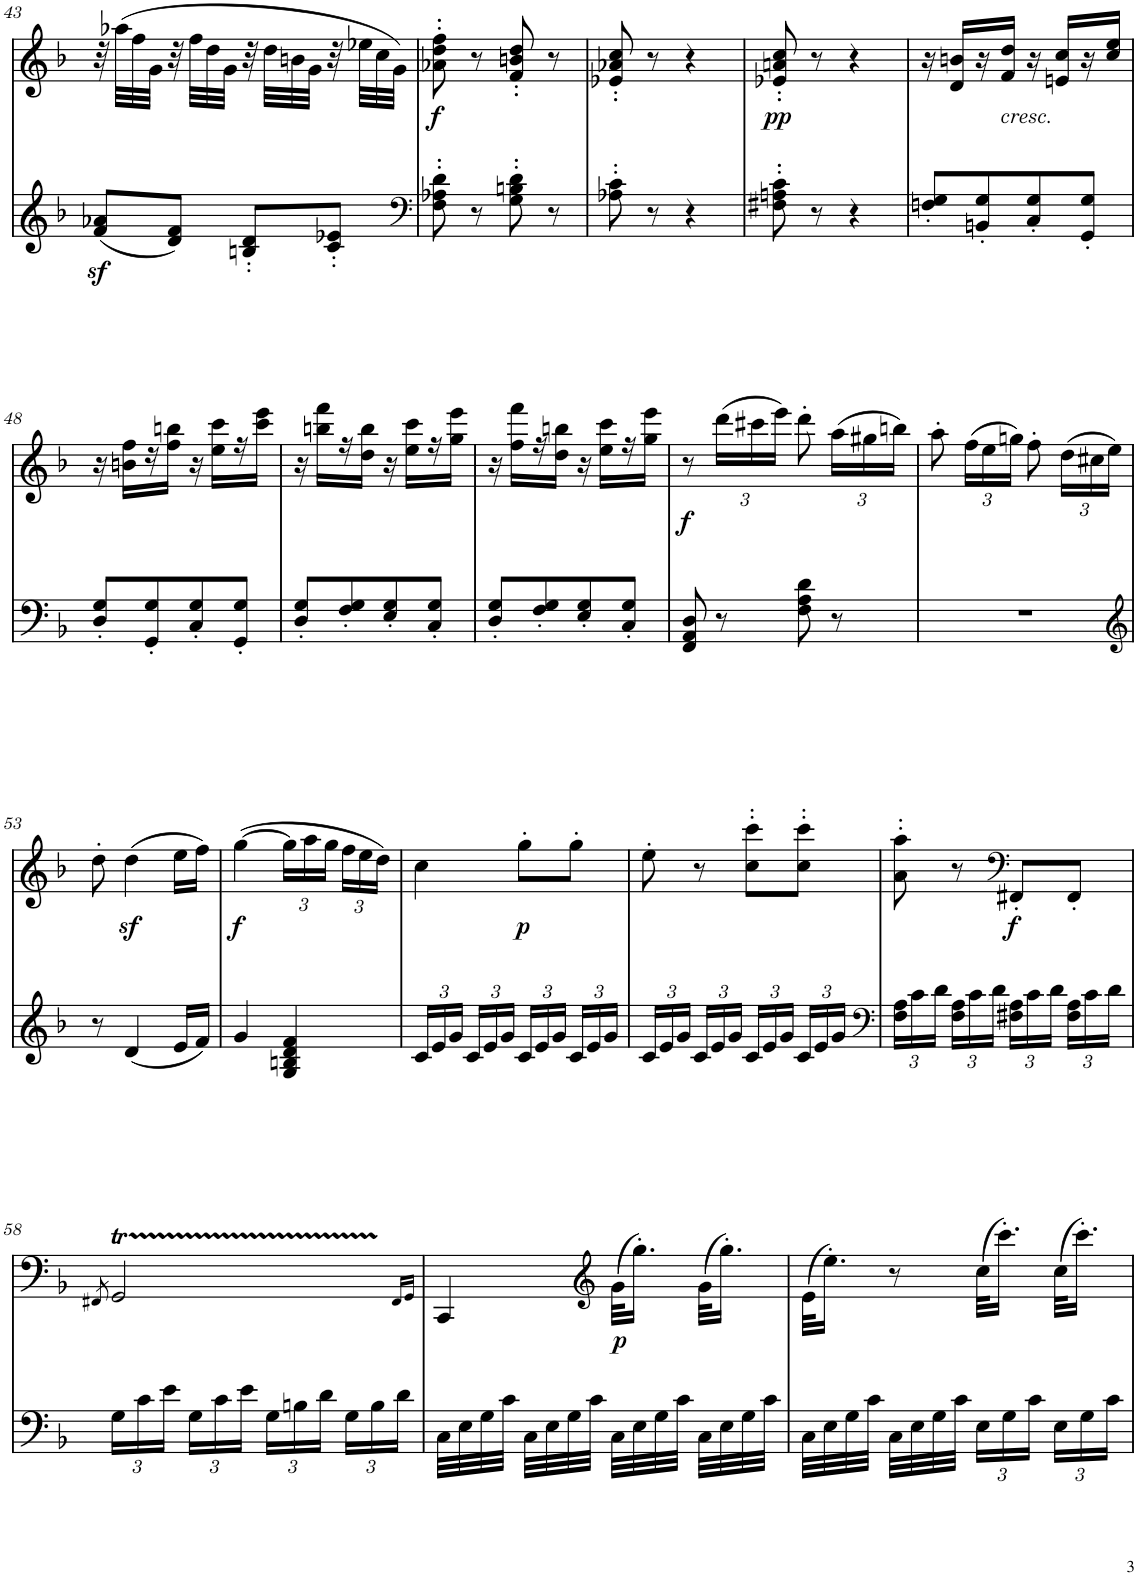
**kern	**kern	**dynam
*part2	*part1	*part1
*staff2	*staff1	*staff1
*I"piano	*I"piano	*
*I'Pno	*I'Pno	*
!!LO:PB:g=z
*clefG2	*clefG2	*
*k[b-]	*k[b-]	*
*F:	*F:	*
*M2/4	*M2/4	*
=43	=43	=43
(8f/z< 8a-X/z<L	32r	.
.	(32aa-X\LLL	.
.	32ff\	.
.	32g\JJJ	.
8d/ 8f/J)	32r	.
.	32ff\LLL	.
.	32dd\	.
.	32g\JJJ	.
8Bn/' 8d/'L	32r	.
.	32dd\LLL	.
.	32bn\	.
.	32g\JJJ	.
8c/' 8e-X/'J	32r	.
.	32ee-X\LLL	.
.	32cc\	.
.	32g\JJJ)	.
=44	=44	=44
*clefF4	*	*
!	!	!LO:DY:b
8F\' 8A-X\' 8d\'	8a-X\' 8dd\' 8ff\'	f
8r	8r	.
8G\' 8Bn\' 8d\'	8f/' 8bn/' 8dd/'	.
8r	8r	.
=45	=45	=45
8A-X\' 8c\'	8e-X/' 8a-X/' 8cc/'	.
8r	8r	.
4r	4r	.
=46	=46	=46
!	!	!LO:DY:b
8F#X\' 8An\' 8c\'	8e-X/' 8an/' 8cc/'	pp
8r	8r	.
4r	4r	.
=47	=47	=47
8Fn/'< 8G/'<L	16r	.
.	16d/ 16bn/LL	.
8BBn/'< 8G/'<	16r	.
!	!LO:TX:b:i:t=cresc.	!
.	16f/ 16dd/JJ	.
8C/'< 8G/'<	16r	.
.	16en/ 16cc/LL	.
8GG/'< 8G/'<J	16r	.
.	16cc/ 16ee/JJ	.
!!LO:LB:g=z
=48	=48	=48
8D/'< 8G/'<L	16r	.
.	16bn\ 16ff\LL	.
8GG/'< 8G/'<	16r	.
.	16ff\ 16bbn\JJ	.
8C/'< 8G/'<	16r	.
.	16ee\ 16ccc\LL	.
8GG/'< 8G/'<J	16r	.
.	16ccc\ 16eee\JJ	.
=49	=49	=49
8D/'< 8G/'<L	16r	.
.	16bbn\ 16fff\LL	.
8F/'< 8G/'<	16r	.
.	16dd\ 16bb\JJ	.
8E/'< 8G/'<	16r	.
.	16ee\ 16ccc\LL	.
8C/'< 8G/'<J	16r	.
.	16gg\ 16eee\JJ	.
=50	=50	=50
8D/' 8G/'L	16r	.
.	16ff\ 16fff\LL	.
8F/' 8G/'	16r	.
.	16dd\ 16bbn\JJ	.
8E/' 8G/'	16r	.
.	16ee\ 16ccc\LL	.
8C/' 8G/'J	16r	.
.	16gg\ 16eee\JJ	.
=51	=51	=51
!	!	!LO:DY:b
8FF/ 8AA/ 8D/	8r	f
*	*Xbrackettup	*
8r	(24ddd\LL	.
.	24ccc#X\	.
.	24eee\JJ)	.
8F\ 8A\ 8d\	8ddd'\	.
8r	(24aa\LL	.
.	24gg#X\	.
.	24bbn\JJ)	.
=52	=52	=52
2r	8aa'\	.
.	(24ff\LL	.
.	24ee\	.
.	24ggn\JJ)	.
.	8ff'\	.
.	(24dd\LL	.
.	24cc#X\	.
.	24ee\JJ)	.
!!LO:LB:g=z
=53	=53	=53
*clefG2	*	*
8r	8dd'\	.
(4d/	(4ddz<\	.
16e/LL	16ee\LL	.
16f/JJ)	16ff\JJ)	.
=54	=54	=54
!	!	!LO:DY:b
4g/	([4gg\	f
4G/ 4Bn/ 4d/ 4f/	24gg\LL]	.
.	24aa\	.
.	24gg\JJ	.
.	24ff\LL	.
.	24ee\	.
.	24dd\JJ)	.
=55	=55	=55
*Xbrackettup	*	*
24c/LL	4cc\	.
24e/	.	.
24g/JJ	.	.
24c/LL	.	.
24e/	.	.
24g/JJ	.	.
!	!	!LO:DY:b
24c/LL	8gg'\L	p
24e/	.	.
24g/JJ	.	.
24c/LL	8gg'\J	.
24e/	.	.
24g/JJ	.	.
=56	=56	=56
24c/LL	8ee'\	.
24e/	.	.
24g/JJ	.	.
24c/LL	8r	.
24e/	.	.
24g/JJ	.	.
24c/LL	8cc\' 8ccc\'L	.
24e/	.	.
24g/JJ	.	.
24c/LL	8cc\' 8ccc\'J	.
24e/	.	.
24g/JJ	.	.
=57	=57	=57
*clefF4	*	*
24F\ 24A\LL	8a\' 8aa\'	.
24c\	.	.
24d\JJ	.	.
24F\ 24A\LL	8r	.
24c\	.	.
24d\JJ	.	.
*	*clefF4	*
!	!	!LO:DY:b
24F#X\ 24A\LL	8FF#X'/L	f
24c\	.	.
24d\JJ	.	.
24F#\ 24A\LL	8FF#'/J	.
24c\	.	.
24d\JJ	.	.
!!LO:LB:g=z
=58	=58	=58
.	8qFF#X/	.
24G\LL	2GGT/	.
24c\	.	.
24e\JJ	.	.
24G\LL	.	.
24c\	.	.
24e\JJ	.	.
24G\LL	.	.
24Bn\	.	.
24d\JJ	.	.
24G\LL	.	.
24B\	.	.
24d\JJ	.	.
.	16qFF#/LL	.
.	16qGG/JJ	.
=59	=59	=59
32C\LLL	4CC/	.
32E\	.	.
32G\	.	.
32c\JJJ	.	.
32C\LLL	.	.
32E\	.	.
32G\	.	.
32c\JJJ	.	.
*	*clefG2	*
!	!	!LO:DY:b
32C\LLL	(32g\KLL	p
32E\	16.gg'\JJ)	.
32G\	.	.
32c\JJJ	.	.
32C\LLL	(32g\KLL	.
32E\	16.gg'\JJ)	.
32G\	.	.
32c\JJJ	.	.
=60	=60	=60
32C\LLL	(32e\KLL	.
32E\	16.ee'\JJ)	.
32G\	.	.
32c\JJJ	.	.
32C\LLL	8r	.
32E\	.	.
32G\	.	.
32c\JJJ	.	.
24E\LL	(32cc\KLL	.
.	16.ccc'\JJ)	.
24G\	.	.
24c\JJ	.	.
24E\LL	(32cc\KLL	.
.	16.ccc'\JJ)	.
24G\	.	.
24c\JJ	.	.
=	=	=
*-	*-	*-
